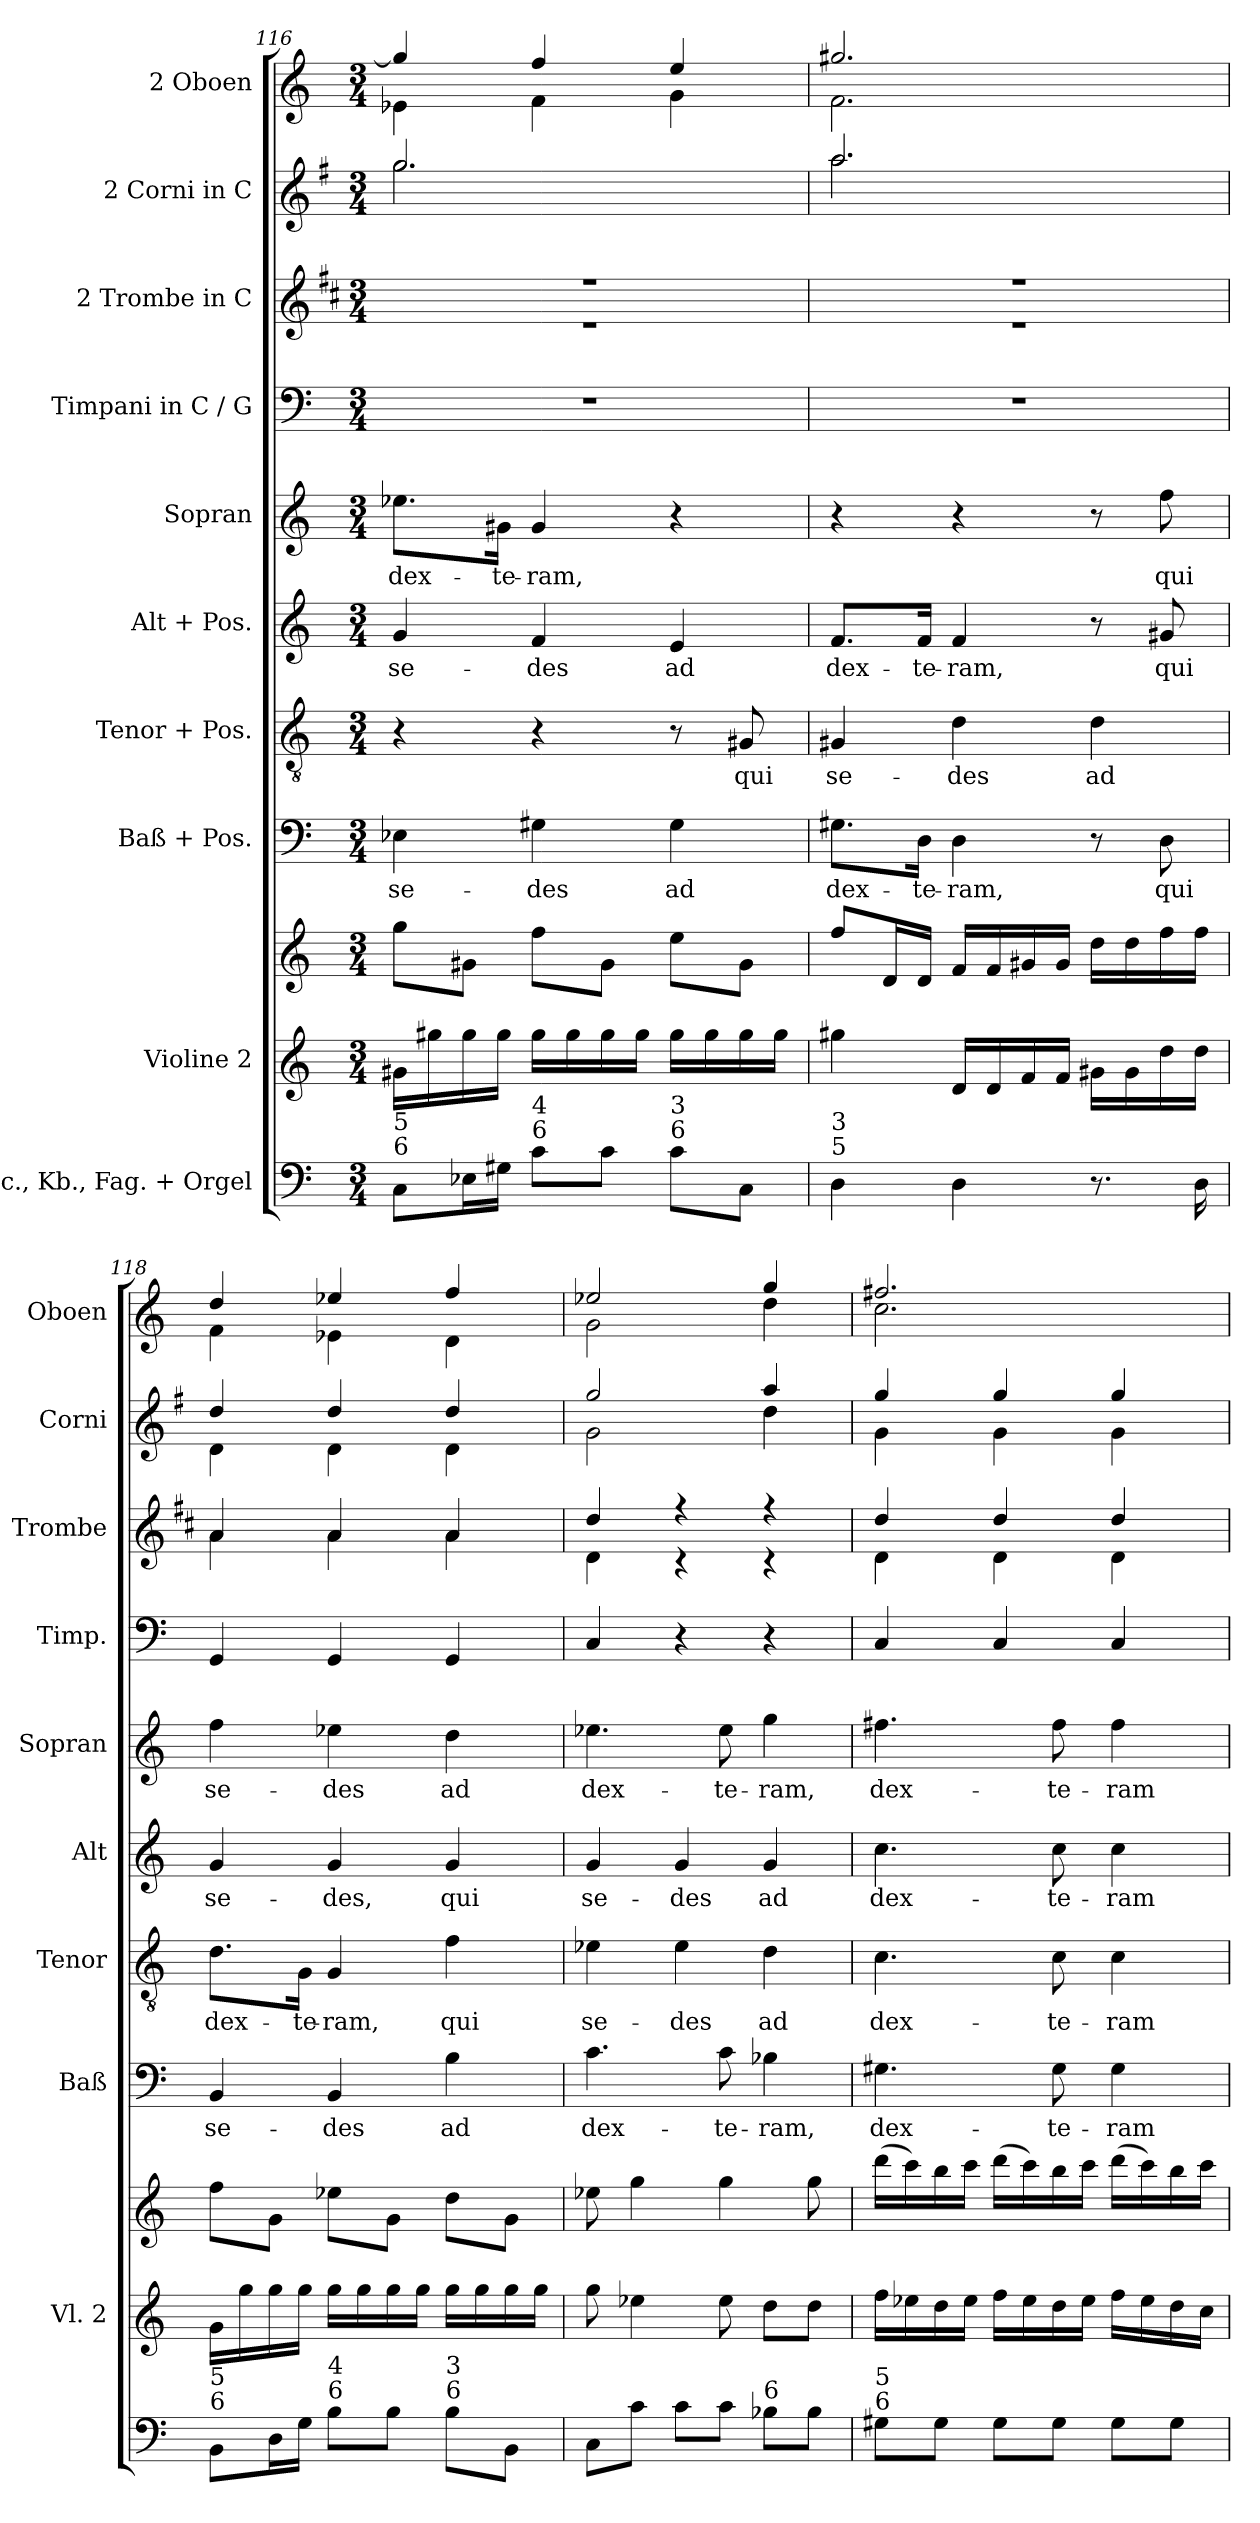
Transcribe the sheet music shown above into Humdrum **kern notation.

**kern	**kern	**kern	**kern	**text	**kern	**text	**kern	**text	**kern	**text	**kern	**kern	**kern	**kern
*part10	*part9	*part9	*part8	*part8	*part7	*part7	*part6	*part6	*part5	*part5	*part4	*part3	*part2	*part1
*staff11	*staff10	*staff9	*staff8	*staff8	*staff7	*staff7	*staff6	*staff6	*staff5	*staff5	*staff4	*staff3	*staff2	*staff1
*I"Vlc., Kb., Fag. + Orgel	*I"Violine 2	*	*I"Baß + Pos.	*	*I"Tenor + Pos.	*	*I"Alt + Pos.	*	*I"Sopran	*	*I"Timpani in C / G	*I"2 Trombe in C	*I"2 Corni in C	*I"2 Oboen
*	*I'Vl. 2	*	*I'Baß	*	*I'Tenor	*	*I'Alt	*	*I'Sopran	*	*I'Timp.	*I'Trombe	*I'Corni	*I'Oboen
*clefF4	*clefG2	*clefG2	*clefF4	*	*clefGv2	*	*clefG2	*	*clefG2	*	*clefF4	*clefG2	*clefG2	*clefG2
*	*	*	*	*	*	*	*	*	*	*	*	*ITrd1c2	*ITrd4c7	*
*k[]	*k[]	*k[]	*k[]	*	*k[]	*	*k[]	*	*k[]	*	*k[]	*k[]	*k[]	*k[]
*M3/4	*M3/4	*M3/4	*M3/4	*	*M3/4	*	*M3/4	*	*M3/4	*	*M3/4	*M3/4	*M3/4	*M3/4
=116	=116	=116	=116	=116	=116	=116	=116	=116	=116	=116	=116	=116	=116	=116
!LO:TX:a:t=6	!	!	!	!	!	!	!	!	!	!	!	!	!	!
!LO:TX:a:t=5	!	!	!	!	!	!	!	!	!	!	!	!	!	!
!	!	!	!	!LO:LY:b	!	!	!	!LO:LY:b	!	!LO:LY:b	!	!	!	!
*	*	*	*	*	*	*	*	*	*	*	*	*^	*^	*^
8C\L	16g#X\LL	8gg\L	4E-X\	se-	4r	.	4g/	se-	8.ee-X\L	dex-	2.r	2.r	2.r	2.cc/	2.cc\	4gg/]	4e-X\
.	16gg#X\	.	.	.	.	.	.	.	.	.	.	.	.	.	.	.	.
16E-X\L	16gg#\	8g#X\J	.	.	.	.	.	.	.	.	.	.	.	.	.	.	.
!	!	!	!	!	!	!	!	!	!	!LO:LY:b	!	!	!	!	!	!	!
16G#X\JJ	16gg#\JJ	.	.	.	.	.	.	.	16g#X\Jk	te-	.	.	.	.	.	.	.
!LO:TX:a:t=6	!	!	!	!	!	!	!	!	!	!	!	!	!	!	!	!	!
!LO:TX:a:t=4	!	!	!	!	!	!	!	!	!	!	!	!	!	!	!	!	!
!	!	!	!	!LO:LY:b	!	!	!	!LO:LY:b	!	!LO:LY:b	!	!	!	!	!	!	!
8c\L	16gg#\LL	8ff\L	4G#X\	des	4r	.	4f/	des	4g#/	ram,	.	.	.	.	.	4ff/	4f\
.	16gg#\	.	.	.	.	.	.	.	.	.	.	.	.	.	.	.	.
8c\J	16gg#\	8g#\J	.	.	.	.	.	.	.	.	.	.	.	.	.	.	.
.	16gg#\JJ	.	.	.	.	.	.	.	.	.	.	.	.	.	.	.	.
!LO:TX:a:t=6	!	!	!	!	!	!	!	!	!	!	!	!	!	!	!	!	!
!LO:TX:a:t=3	!	!	!	!	!	!	!	!	!	!	!	!	!	!	!	!	!
!	!	!	!	!LO:LY:b	!	!	!	!LO:LY:b	!	!	!	!	!	!	!	!	!
8c\L	16gg#\LL	8ee\L	4G#\	ad	8r	.	4e/	ad	4r	.	.	.	.	.	.	4ee/	4g\
.	16gg#\	.	.	.	.	.	.	.	.	.	.	.	.	.	.	.	.
!	!	!	!	!	!	!LO:LY:b	!	!	!	!	!	!	!	!	!	!	!
8C\J	16gg#\	8g#\J	.	.	8G#X/	qui	.	.	.	.	.	.	.	.	.	.	.
.	16gg#\JJ	.	.	.	.	.	.	.	.	.	.	.	.	.	.	.	.
!!LO:PB:g=z	!!
=117	=117	=117	=117	=117	=117	=117	=117	=117	=117	=117	=117	=117	=117	=117	=117	=117	=117
!LO:TX:a:t=5	!	!	!	!	!	!	!	!	!	!	!	!	!	!	!	!	!
!LO:TX:a:t=3	!	!	!	!	!	!	!	!	!	!	!	!	!	!	!	!	!
!	!	!	!	!LO:LY:b	!	!LO:LY:b	!	!LO:LY:b	!	!	!	!	!	!	!	!	!
4D\	4gg#X\	8ff/L	8.G#X\L	dex-	4G#X/	se-	8.f/L	dex-	4r	.	2.r	2.r	2.r	2.dd/	2.dd\	2.gg#X/	2.f\
.	.	16d/L	.	.	.	.	.	.	.	.	.	.	.	.	.	.	.
!	!	!	!	!LO:LY:b	!	!	!	!LO:LY:b	!	!	!	!	!	!	!	!	!
.	.	16d/JJ	16D\Jk	te-	.	.	16f/Jk	te-	.	.	.	.	.	.	.	.	.
!	!	!	!	!LO:LY:b	!	!LO:LY:b	!	!LO:LY:b	!	!	!	!	!	!	!	!	!
4D\	16d/LL	16f/LL	4D\	ram,	4d\	des	4f/	ram,	4r	.	.	.	.	.	.	.	.
.	16d/	16f/	.	.	.	.	.	.	.	.	.	.	.	.	.	.	.
.	16f/	16g#X/	.	.	.	.	.	.	.	.	.	.	.	.	.	.	.
.	16f/JJ	16g#/JJ	.	.	.	.	.	.	.	.	.	.	.	.	.	.	.
!	!	!	!	!	!	!LO:LY:b	!	!	!	!	!	!	!	!	!	!	!
8.r	16g#X\LL	16dd\LL	8r	.	4d\	ad	8r	.	8r	.	.	.	.	.	.	.	.
.	16g#\	16dd\	.	.	.	.	.	.	.	.	.	.	.	.	.	.	.
!	!	!	!	!LO:LY:b	!	!	!	!LO:LY:b	!	!LO:LY:b	!	!	!	!	!	!	!
.	16dd\	16ff\	8D\	qui	.	.	8g#X/	qui	8ff\	qui	.	.	.	.	.	.	.
16D\	16dd\JJ	16ff\JJ	.	.	.	.	.	.	.	.	.	.	.	.	.	.	.
=118	=118	=118	=118	=118	=118	=118	=118	=118	=118	=118	=118	=118	=118	=118	=118	=118	=118
!LO:TX:a:t=6	!	!	!	!	!	!	!	!	!	!	!	!	!	!	!	!	!
!LO:TX:a:t=5	!	!	!	!	!	!	!	!	!	!	!	!	!	!	!	!	!
!	!	!	!	!LO:LY:b	!	!LO:LY:b	!	!LO:LY:b	!	!LO:LY:b	!	!	!	!	!	!	!
8BB\L	16g\LL	8ff\L	4BB/	se-	8.d\L	dex-	4g/	se-	4ff\	se-	4GG/	4g/	4g\	4g/	4G\	4dd/	4f\
.	16gg\	.	.	.	.	.	.	.	.	.	.	.	.	.	.	.	.
16D\L	16gg\	8g\J	.	.	.	.	.	.	.	.	.	.	.	.	.	.	.
!	!	!	!	!	!	!LO:LY:b	!	!	!	!	!	!	!	!	!	!	!
16G\JJ	16gg\JJ	.	.	.	16G\Jk	te-	.	.	.	.	.	.	.	.	.	.	.
!LO:TX:a:t=6	!	!	!	!	!	!	!	!	!	!	!	!	!	!	!	!	!
!LO:TX:a:t=4	!	!	!	!	!	!	!	!	!	!	!	!	!	!	!	!	!
!	!	!	!	!LO:LY:b	!	!LO:LY:b	!	!LO:LY:b	!	!LO:LY:b	!	!	!	!	!	!	!
8B\L	16gg\LL	8ee-X\L	4BB/	des	4G/	ram,	4g/	des,	4ee-X\	des	4GG/	4g/	4g\	4g/	4G\	4ee-X/	4e-X\
.	16gg\	.	.	.	.	.	.	.	.	.	.	.	.	.	.	.	.
8B\J	16gg\	8g\J	.	.	.	.	.	.	.	.	.	.	.	.	.	.	.
.	16gg\JJ	.	.	.	.	.	.	.	.	.	.	.	.	.	.	.	.
!LO:TX:a:t=6	!	!	!	!	!	!	!	!	!	!	!	!	!	!	!	!	!
!LO:TX:a:t=3	!	!	!	!	!	!	!	!	!	!	!	!	!	!	!	!	!
!	!	!	!	!LO:LY:b	!	!LO:LY:b	!	!LO:LY:b	!	!LO:LY:b	!	!	!	!	!	!	!
8B\L	16gg\LL	8dd\L	4B\	ad	4f\	qui	4g/	qui	4dd\	ad	4GG/	4g/	4g\	4g/	4G\	4ff/	4d\
.	16gg\	.	.	.	.	.	.	.	.	.	.	.	.	.	.	.	.
8BB\J	16gg\	8g\J	.	.	.	.	.	.	.	.	.	.	.	.	.	.	.
.	16gg\JJ	.	.	.	.	.	.	.	.	.	.	.	.	.	.	.	.
=119	=119	=119	=119	=119	=119	=119	=119	=119	=119	=119	=119	=119	=119	=119	=119	=119	=119
!	!	!	!	!LO:LY:b	!	!LO:LY:b	!	!LO:LY:b	!	!LO:LY:b	!	!	!	!	!	!	!
8C\L	8gg\	8ee-X\	4.c\	dex-	4e-X\	se-	4g/	se-	4.ee-X\	dex-	4C/	4cc/	4c\	2cc/	2c\	2ee-X/	2g\
8c\J	4ee-X\	4gg\	.	.	.	.	.	.	.	.	.	.	.	.	.	.	.
!	!	!	!	!	!	!LO:LY:b	!	!LO:LY:b	!	!	!	!	!	!	!	!	!
8c\L	.	.	.	.	4e-\	des	4g/	des	.	.	4r	4r	4r	.	.	.	.
!	!	!	!	!LO:LY:b	!	!	!	!	!	!LO:LY:b	!	!	!	!	!	!	!
8c\J	8ee-\	4gg\	8c\	te-	.	.	.	.	8ee-\	te-	.	.	.	.	.	.	.
!LO:TX:a:t=6	!	!	!	!	!	!	!	!	!	!	!	!	!	!	!	!	!
!	!	!	!	!LO:LY:b	!	!LO:LY:b	!	!LO:LY:b	!	!LO:LY:b	!	!	!	!	!	!	!
8B-X\L	8dd\L	.	4B-X\	ram,	4d\	ad	4g/	ad	4gg\	ram,	4r	4r	4r	4dd/	4g\	4gg/	4dd\
8B-\J	8dd\J	8gg\	.	.	.	.	.	.	.	.	.	.	.	.	.	.	.
=120	=120	=120	=120	=120	=120	=120	=120	=120	=120	=120	=120	=120	=120	=120	=120	=120	=120
!LO:TX:a:t=6	!	!	!	!	!	!	!	!	!	!	!	!	!	!	!	!	!
!LO:TX:a:t=5	!	!	!	!	!	!	!	!	!	!	!	!	!	!	!	!	!
!	!	!	!	!LO:LY:b	!	!LO:LY:b	!	!LO:LY:b	!	!LO:LY:b	!	!	!	!	!	!	!
8G#X\L	16ff\LL	(>16ddd\LL	4.G#X\	dex-	4.c\	dex-	4.cc\	dex-	4.ff#X\	dex-	4C/	4cc/	4c\	4cc/	4c\	2.ff#X/	2.cc\
.	16ee-X\	16ccc\)	.	.	.	.	.	.	.	.	.	.	.	.	.	.	.
8G#\J	16dd\	16bb\	.	.	.	.	.	.	.	.	.	.	.	.	.	.	.
.	16ee-\JJ	16ccc\JJ	.	.	.	.	.	.	.	.	.	.	.	.	.	.	.
8G#\L	16ff\LL	(>16ddd\LL	.	.	.	.	.	.	.	.	4C/	4cc/	4c\	4cc/	4c\	.	.
.	16ee-\	16ccc\)	.	.	.	.	.	.	.	.	.	.	.	.	.	.	.
!	!	!	!	!LO:LY:b	!	!LO:LY:b	!	!LO:LY:b	!	!LO:LY:b	!	!	!	!	!	!	!
8G#\J	16dd\	16bb\	8G#\	te-	8c\	te-	8cc\	te-	8ff#\	te-	.	.	.	.	.	.	.
.	16ee-\JJ	16ccc\JJ	.	.	.	.	.	.	.	.	.	.	.	.	.	.	.
!	!	!	!	!LO:LY:b	!	!LO:LY:b	!	!LO:LY:b	!	!LO:LY:b	!	!	!	!	!	!	!
8G#\L	16ff\LL	(>16ddd\LL	4G#\	ram	4c\	ram	4cc\	ram	4ff#\	ram	4C/	4cc/	4c\	4cc/	4c\	.	.
.	16ee-\	16ccc\)	.	.	.	.	.	.	.	.	.	.	.	.	.	.	.
8G#\J	16dd\	16bb\	.	.	.	.	.	.	.	.	.	.	.	.	.	.	.
.	16cc\JJ	16ccc\JJ	.	.	.	.	.	.	.	.	.	.	.	.	.	.	.
*	*	*	*	*	*	*	*	*	*	*	*	*v	*v	*	*	*v	*v
*	*	*	*	*	*	*	*	*	*	*	*	*	*v	*v	*
=	=	=	=	=	=	=	=	=	=	=	=	=	=	=
*-	*-	*-	*-	*-	*-	*-	*-	*-	*-	*-	*-	*-	*-	*-
